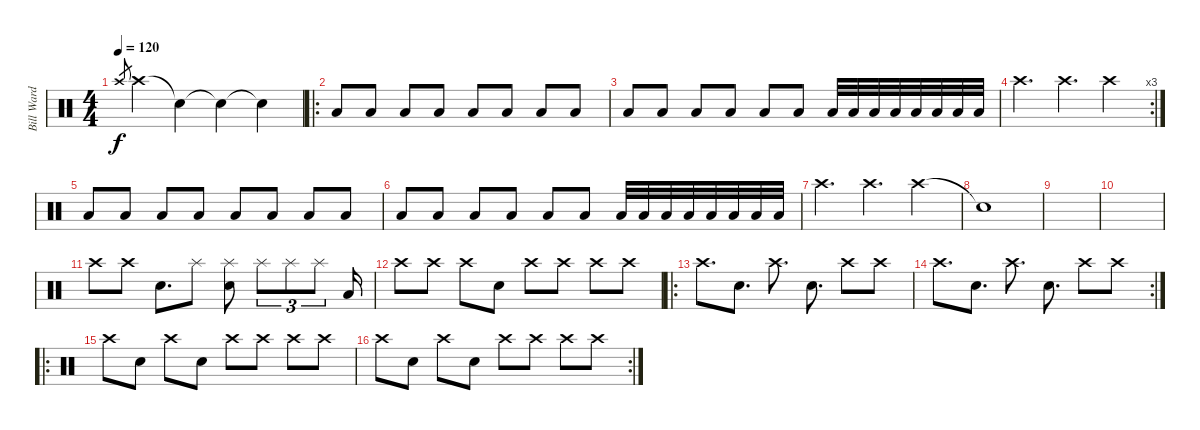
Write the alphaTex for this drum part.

\track ("Bill Ward" "Bill Ward") {instrument percussion}
\staff {score}
\articulation defaults
\ts (4 4)
\tempo 120
\clef neutral
\ks c "Crash high (hit)".8{gr dy f} "Crash high (hit)".4 "Snare (hit)"{t}.4 "Snare (hit)"{t}.4 "Snare (hit)"{t}.4
|
\ro "Low Tom (hit)".8 "Low Tom (hit)".8 "Low Tom (hit)".8 "Low Tom (hit)".8 "Low Tom (hit)".8 "Low Tom (hit)".8 "Low Tom (hit)".8 "Low Tom (hit)".8
|
"Low Tom (hit)".8 "Low Tom (hit)".8 "Low Tom (hit)".8 "Low Tom (hit)".8 "Low Tom (hit)".8 "Low Tom (hit)".8 "Low Tom (hit)".32 "Low Tom (hit)".32 "Low Tom (hit)".32 "Low Tom (hit)".32 "Low Tom (hit)".32 "Low Tom (hit)".32 "Low Tom (hit)".32 "Low Tom (hit)".32 |
\rc 3 "Crash high (hit)".4{d} "Crash high (hit)".4{d} "Crash high (hit)".4
|
"Low Tom (hit)".8 "Low Tom (hit)".8 "Low Tom (hit)".8 "Low Tom (hit)".8 "Low Tom (hit)".8 "Low Tom (hit)".8 "Low Tom (hit)".8 "Low Tom (hit)".8 |
"Low Tom (hit)".8 "Low Tom (hit)".8 "Low Tom (hit)".8 "Low Tom (hit)".8 "Low Tom (hit)".8 "Low Tom (hit)".8 "Low Tom (hit)".32 "Low Tom (hit)".32 "Low Tom (hit)".32 "Low Tom (hit)".32 "Low Tom (hit)".32 "Low Tom (hit)".32 "Low Tom (hit)".32 "Low Tom (hit)".32 |
"Crash high (hit)".4{d} "Crash high (hit)".4{d} "Crash high (hit)".4 |
"Snare (hit)"{t}.1 |
|
|
"Crash high (hit)".8 "Crash high (hit)".8 "Snare (hit) 2".8{d} "Splash (hit)".8 ("Splash (hit)" "Snare (hit) 2").8 "Splash (hit)".8{tu (3 2)} "Splash (hit)".8{tu (3 2)} "Splash (hit)".8{tu (3 2)} "Low Tom (hit)".16 |
"Crash high (hit)".8 "Crash high (hit)".8 "Crash high (hit)".8 "Snare (hit) 2".8 "Crash high (hit)".8 "Crash high (hit)".8 "Crash high (hit)".8 "Crash high (hit)".8 |
\ro "Crash high (hit)".8{d} "Snare (hit) 2".8{d} "Crash high (hit)".8{d} "Snare (hit) 2".8{d} "Crash high (hit)".8 "Crash high (hit)".8
|
\rc 2 "Crash high (hit)".8{d} "Snare (hit) 2".8{d} "Crash high (hit)".8{d} "Snare (hit) 2".8{d} "Crash high (hit)".8 "Crash high (hit)".8
|
\ro "Crash high (hit)".8 "Snare (hit) 2".8 "Crash high (hit)".8 "Snare (hit) 2".8 "Crash high (hit)".8 "Crash high (hit)".8 "Crash high (hit)".8 "Crash high (hit)".8
|
\rc 2 "Crash high (hit)".8 "Snare (hit) 2".8 "Crash high (hit)".8 "Snare (hit) 2".8 "Crash high (hit)".8 "Crash high (hit)".8 "Crash high (hit)".8 "Crash high (hit)".8
